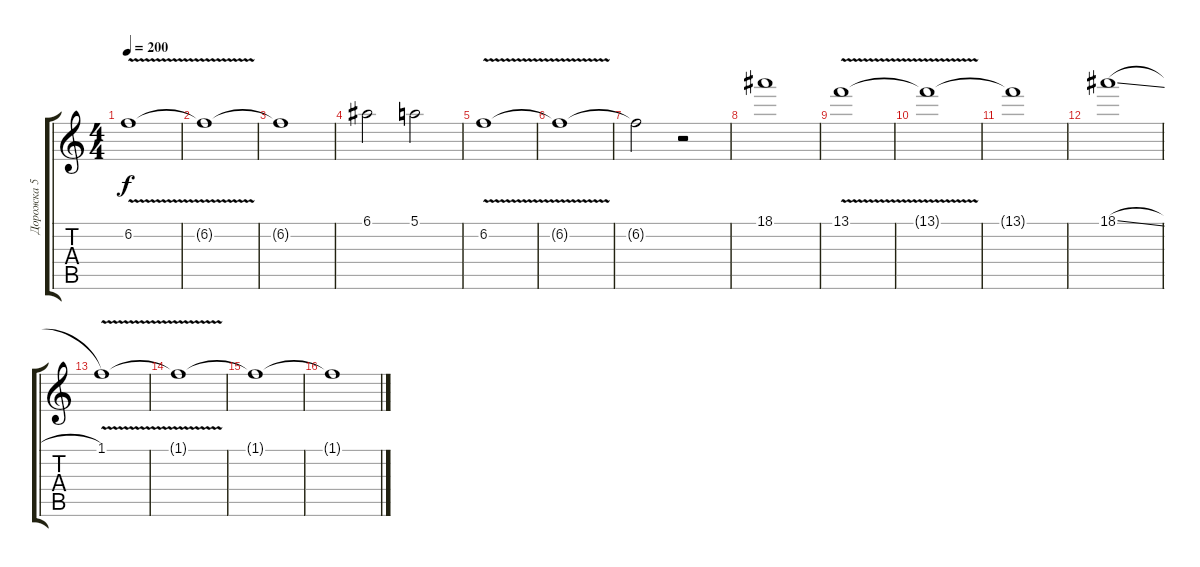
\track ("Дорожка 5" "Дорожка 5") {instrument distortionguitar}
\staff {score tabs}
\tuning (E4 B3 G3 D3 A2 E2) {hide}
\ts (4 4)
\tempo 200
\clef g2
\ks c
6.2{v}.1{dy f} |
6.2{t}.1 |
6.2{t}.1 |
6.1.2 5.1.2 |
6.2{v}.1 |
6.2{t}.1 |
6.2{t}.2 r.2 |
18.1.1 |
13.1{v}.1 |
13.1{t}.1 |
13.1{t}.1 |
18.1{sl}.1 |
1.1{v}.1 |
1.1{t}.1 |
1.1{t}.1 |
1.1{t}.1
